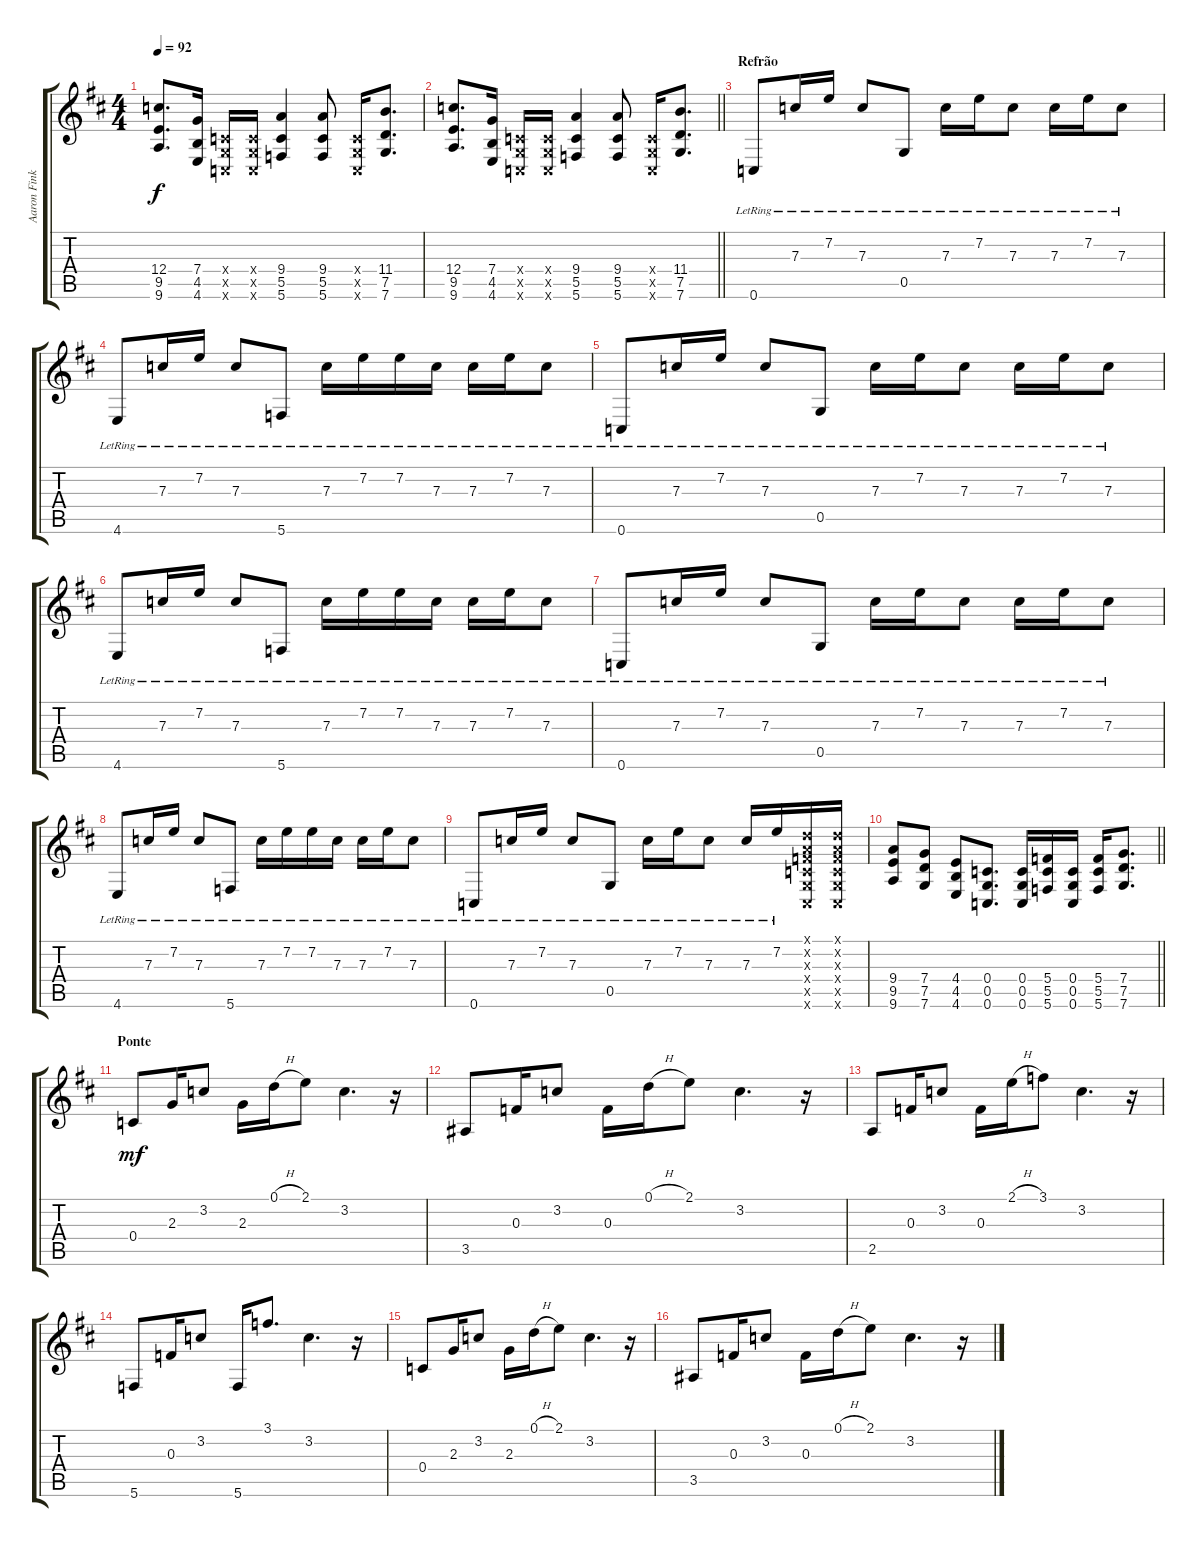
\track ("Aaron Fink" "Aaron Fink") {instrument distortionguitar}
\staff {score tabs}
\tuning (D4 A3 F3 C3 G2 C2) {hide}
\ts (4 4)
\tempo 92
\clef g2
\ks d
(12.4 9.5 9.6).8{d dy f} (7.4 4.5 4.6).16 (0.4{x} 0.5{x} 0.6{x}).16 (0.4{x} 0.5{x} 0.6{x}).16 (9.4 5.5 5.6).4 (9.4 5.5 5.6).8 (0.4{x} 0.5{x} 0.6{x}).16 (11.4 7.5 7.6).8{d} |
\barLineRight lightlight
(12.4 9.5 9.6).8{d} (7.4 4.5 4.6).16 (0.4{x} 0.5{x} 0.6{x}).16 (0.4{x} 0.5{x} 0.6{x}).16 (9.4 5.5 5.6).4 (9.4 5.5 5.6).8 (0.4{x} 0.5{x} 0.6{x}).16 (11.4 7.5 7.6).8{d} |
\section ("" "Refrão")
0.6{lr}.8 7.3{lr}.16 7.2{lr}.16 7.3{lr}.8 0.5{lr}.8 7.3{lr}.16 7.2{lr}.16 7.3{lr}.8 7.3{lr}.16 7.2{lr}.16 7.3{lr}.8 |
4.6{lr}.8 7.3{lr}.16 7.2{lr}.16 7.3{lr}.8 5.6{lr}.8 7.3{lr}.16 7.2{lr}.16 7.2{lr}.16 7.3{lr}.16 7.3{lr}.16 7.2{lr}.16 7.3{lr}.8 |
0.6{lr}.8 7.3{lr}.16 7.2{lr}.16 7.3{lr}.8 0.5{lr}.8 7.3{lr}.16 7.2{lr}.16 7.3{lr}.8 7.3{lr}.16 7.2{lr}.16 7.3{lr}.8 |
4.6{lr}.8 7.3{lr}.16 7.2{lr}.16 7.3{lr}.8 5.6{lr}.8 7.3{lr}.16 7.2{lr}.16 7.2{lr}.16 7.3{lr}.16 7.3{lr}.16 7.2{lr}.16 7.3{lr}.8 |
0.6{lr}.8 7.3{lr}.16 7.2{lr}.16 7.3{lr}.8 0.5{lr}.8 7.3{lr}.16 7.2{lr}.16 7.3{lr}.8 7.3{lr}.16 7.2{lr}.16 7.3{lr}.8 |
4.6{lr}.8 7.3{lr}.16 7.2{lr}.16 7.3{lr}.8 5.6{lr}.8 7.3{lr}.16 7.2{lr}.16 7.2{lr}.16 7.3{lr}.16 7.3{lr}.16 7.2{lr}.16 7.3{lr}.8 |
0.6{lr}.8 7.3{lr}.16 7.2{lr}.16 7.3{lr}.8 0.5{lr}.8 7.3{lr}.16 7.2{lr}.16 7.3{lr}.8 7.3{lr}.16 7.2{lr}.16 (0.1{x} 0.2{x} 0.3{x} 0.4{x} 0.5{x} 0.6{x}).16 (0.1{x} 0.2{x} 0.3{x} 0.4{x} 0.5{x} 0.6{x}).16 |
\barLineRight lightlight
(9.4 9.5 9.6).8 (7.4 7.5 7.6).8 (4.4 4.5 4.6).8 (0.4 0.5 0.6).8{d} (0.4 0.5 0.6).16 (5.4 5.5 5.6).16 (0.4 0.5 0.6).16 (5.4 5.5 5.6).16 (7.4 7.5 7.6).8{d} |
\section ("" "Ponte")
0.4.8{dy mf volume 7 instrument acousticguitarsteel} 2.3.16 3.2.8 2.3.16 0.1{h}.16 2.1.8 3.2.4{d} r.16 |
3.5.8 0.3.16 3.2.8 0.3.16 0.1{h}.16 2.1.8 3.2.4{d} r.16 |
2.5.8 0.3.16 3.2.8 0.3.16 2.1{h}.16 3.1.8 3.2.4{d} r.16 |
5.6.8 0.3.16 3.2.8 5.6.16 3.1.8{d} 3.2.4{d} r.16 |
0.4.8 2.3.16 3.2.8 2.3.16 0.1{h}.16 2.1.8 3.2.4{d} r.16 |
3.5.8 0.3.16 3.2.8 0.3.16 0.1{h}.16 2.1.8 3.2.4{d} r.16
